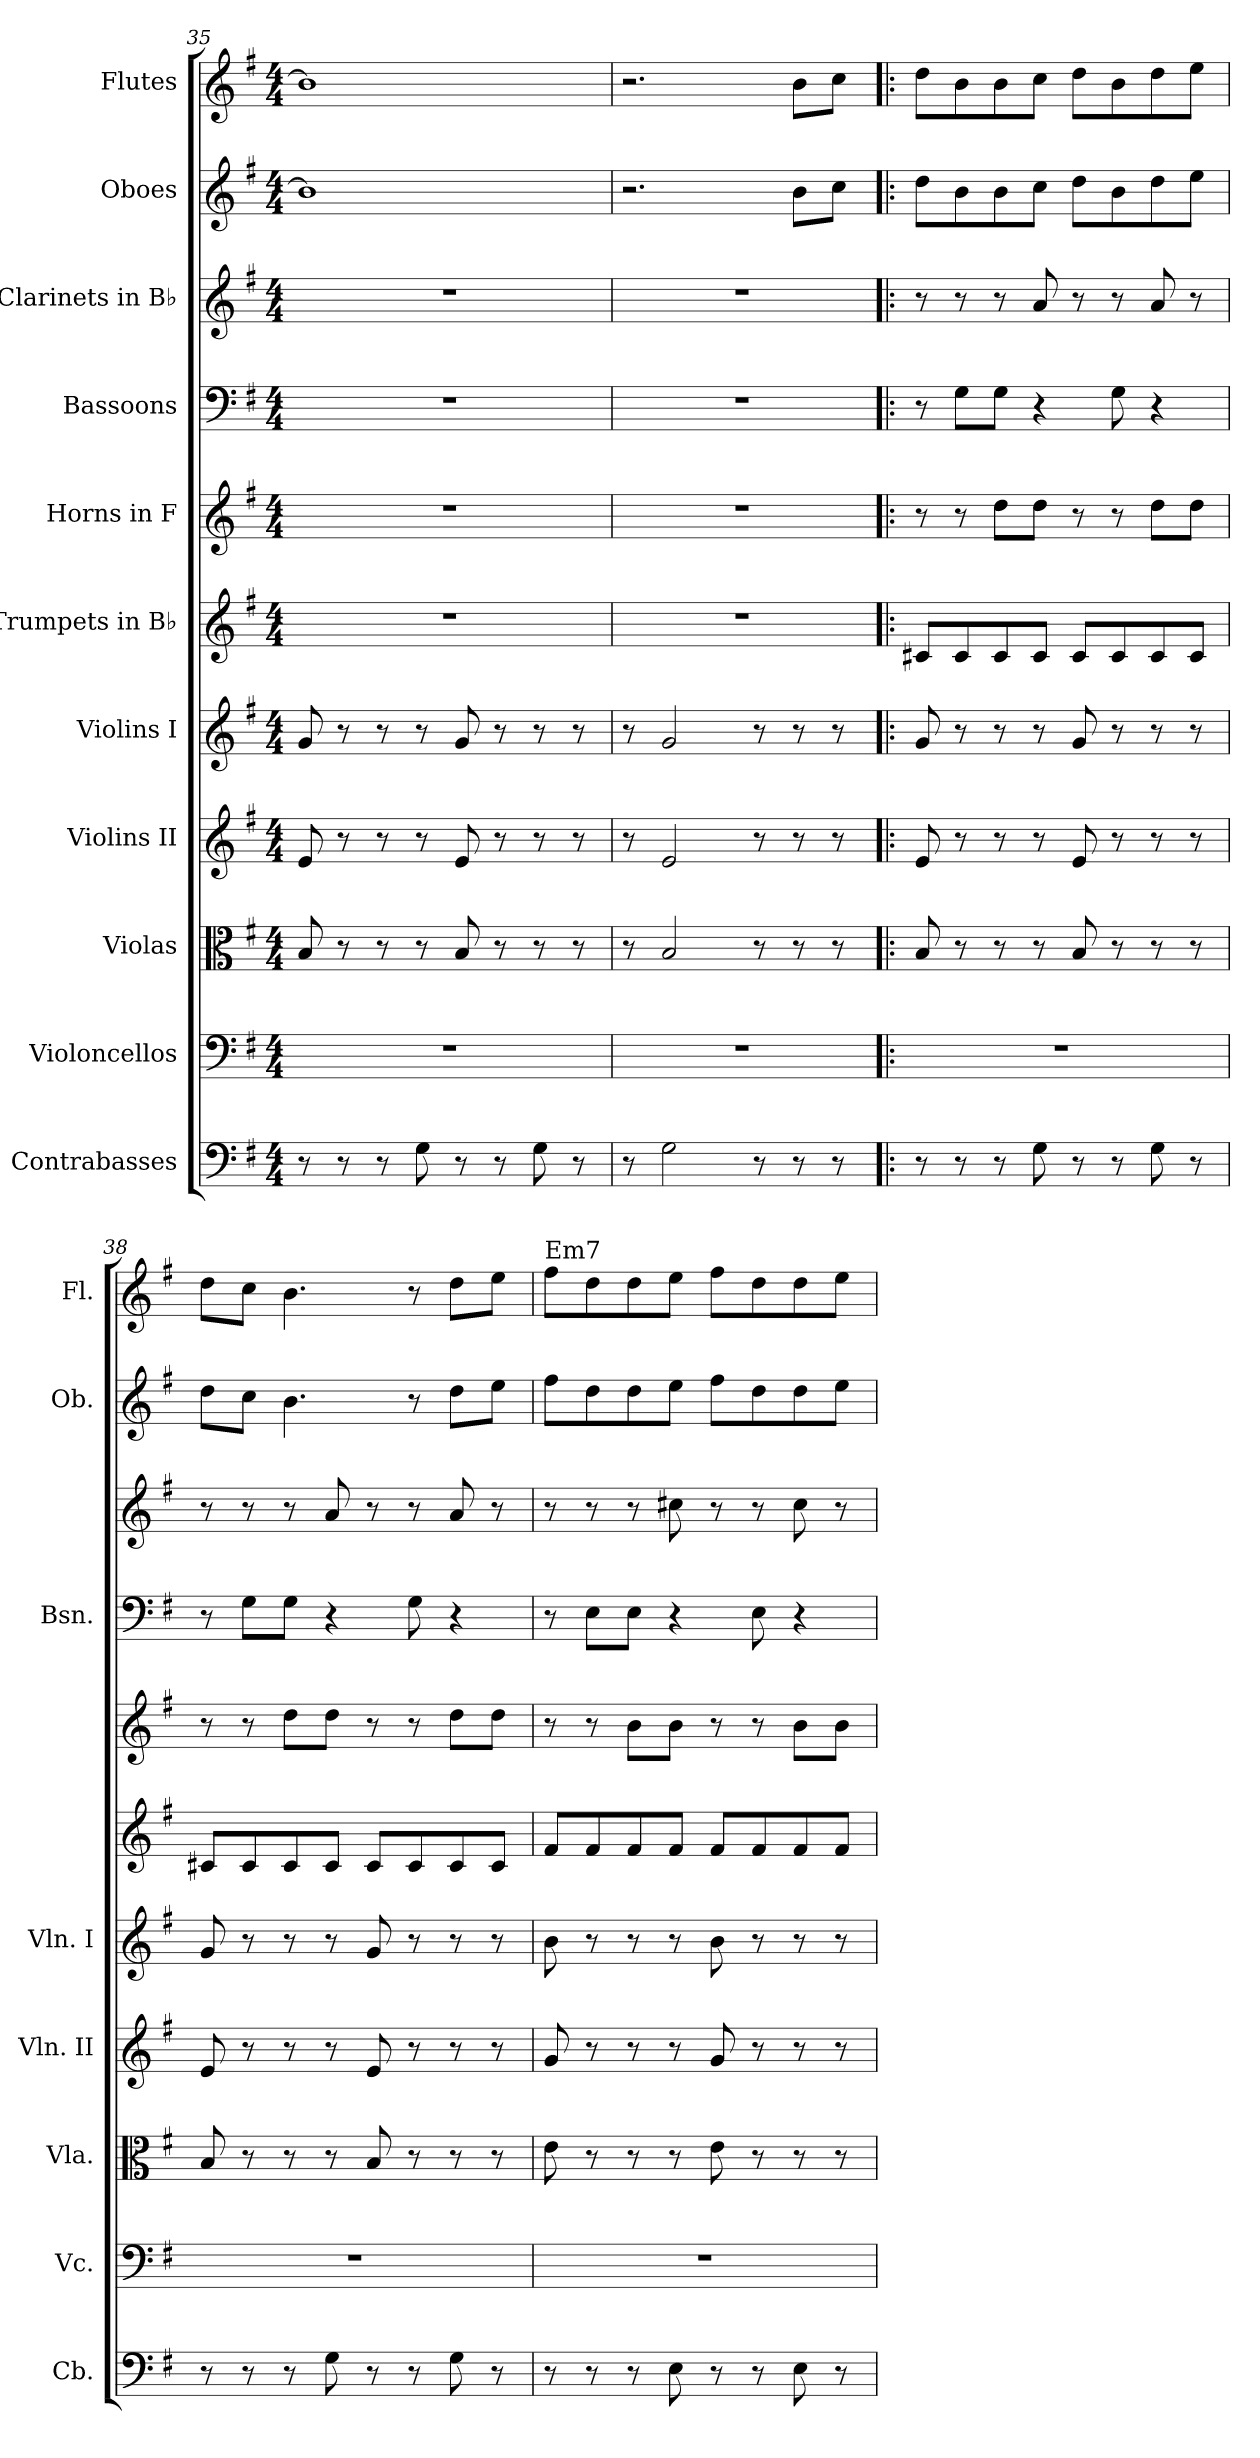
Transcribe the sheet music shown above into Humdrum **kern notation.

**kern	**kern	**kern	**kern	**kern	**kern	**kern	**kern	**kern	**kern	**kern
*part11	*part10	*part9	*part8	*part7	*part6	*part5	*part4	*part3	*part2	*part1
*staff11	*staff10	*staff9	*staff8	*staff7	*staff6	*staff5	*staff4	*staff3	*staff2	*staff1
*I"Contrabasses	*I"Violoncellos	*I"Violas	*I"Violins II	*I"Violins I	*I"Trumpets in B♭	*I"Horns in F	*I"Bassoons	*I"Clarinets in B♭	*I"Oboes	*I"Flutes
*I'Cb.	*I'Vc.	*I'Vla.	*I'Vln. II	*I'Vln. I	*	*	*I'Bsn.	*	*I'Ob.	*I'Fl.
*clefF4	*clefF4	*clefC3	*clefG2	*clefG2	*clefG2	*clefG2	*clefF4	*clefG2	*clefG2	*clefG2
*ITrd7c12	*	*	*	*	*ITrd1c2	*ITrd4c7	*	*ITrd1c2	*	*
*k[f#]	*k[f#]	*k[f#]	*k[f#]	*k[f#]	*k[b-]	*k[]	*k[f#]	*k[b-]	*k[f#]	*k[f#]
*M4/4	*M4/4	*M4/4	*M4/4	*M4/4	*M4/4	*M4/4	*M4/4	*M4/4	*M4/4	*M4/4
=35	=35	=35	=35	=35	=35	=35	=35	=35	=35	=35
8r	1r	8B/	8e/	8g/	1r	1r	1r	1r	1b]	1b]
8r	.	8r	8r	8r	.	.	.	.	.	.
8r	.	8r	8r	8r	.	.	.	.	.	.
8GG\	.	8r	8r	8r	.	.	.	.	.	.
8r	.	8B/	8e/	8g/	.	.	.	.	.	.
8r	.	8r	8r	8r	.	.	.	.	.	.
8GG\	.	8r	8r	8r	.	.	.	.	.	.
8r	.	8r	8r	8r	.	.	.	.	.	.
=36	=36	=36	=36	=36	=36	=36	=36	=36	=36	=36
8r	1r	8r	8r	8r	1r	1r	1r	1r	2.r	2.r
2GG\	.	2B/	2e/	2g/	.	.	.	.	.	.
8r	.	8r	8r	8r	.	.	.	.	.	.
8r	.	8r	8r	8r	.	.	.	.	8b\L	8b\L
8r	.	8r	8r	8r	.	.	.	.	8cc\J	8cc\J
!!LO:PB:g=z
=37!|:	=37!|:	=37!|:	=37!|:	=37!|:	=37!|:	=37!|:	=37!|:	=37!|:	=37!|:	=37!|:
8r	1r	8B/	8e/	8g/	8Bn/L	8r	8r	8r	8dd\L	8dd\L
8r	.	8r	8r	8r	8B/	8r	8G\L	8r	8b\	8b\
8r	.	8r	8r	8r	8B/	8g\L	8G\J	8r	8b\	8b\
8GG\	.	8r	8r	8r	8B/J	8g\J	4r	8g/	8cc\J	8cc\J
8r	.	8B/	8e/	8g/	8B/L	8r	.	8r	8dd\L	8dd\L
8r	.	8r	8r	8r	8B/	8r	8G\	8r	8b\	8b\
8GG\	.	8r	8r	8r	8B/	8g\L	4r	8g/	8dd\	8dd\
8r	.	8r	8r	8r	8B/J	8g\J	.	8r	8ee\J	8ee\J
=38	=38	=38	=38	=38	=38	=38	=38	=38	=38	=38
8r	1r	8B/	8e/	8g/	8Bn/L	8r	8r	8r	8dd\L	8dd\L
8r	.	8r	8r	8r	8B/	8r	8G\L	8r	8cc\J	8cc\J
8r	.	8r	8r	8r	8B/	8g\L	8G\J	8r	4.b\	4.b\
8GG\	.	8r	8r	8r	8B/J	8g\J	4r	8g/	.	.
8r	.	8B/	8e/	8g/	8B/L	8r	.	8r	.	.
8r	.	8r	8r	8r	8B/	8r	8G\	8r	8r	8r
8GG\	.	8r	8r	8r	8B/	8g\L	4r	8g/	8dd\L	8dd\L
8r	.	8r	8r	8r	8B/J	8g\J	.	8r	8ee\J	8ee\J
=39	=39	=39	=39	=39	=39	=39	=39	=39	=39	=39
!	!	!	!	!	!	!	!	!	!	!LO:TX:a:t=Em7
8r	1r	8e\	8g/	8b\	8e/L	8r	8r	8r	8ff#\L	8ff#\L
8r	.	8r	8r	8r	8e/	8r	8E\L	8r	8dd\	8dd\
8r	.	8r	8r	8r	8e/	8e\L	8E\J	8r	8dd\	8dd\
8EE\	.	8r	8r	8r	8e/J	8e\J	4r	8bn\	8ee\J	8ee\J
8r	.	8e\	8g/	8b\	8e/L	8r	.	8r	8ff#\L	8ff#\L
8r	.	8r	8r	8r	8e/	8r	8E\	8r	8dd\	8dd\
8EE\	.	8r	8r	8r	8e/	8e\L	4r	8b\	8dd\	8dd\
8r	.	8r	8r	8r	8e/J	8e\J	.	8r	8ee\J	8ee\J
=	=	=	=	=	=	=	=	=	=	=
*-	*-	*-	*-	*-	*-	*-	*-	*-	*-	*-
